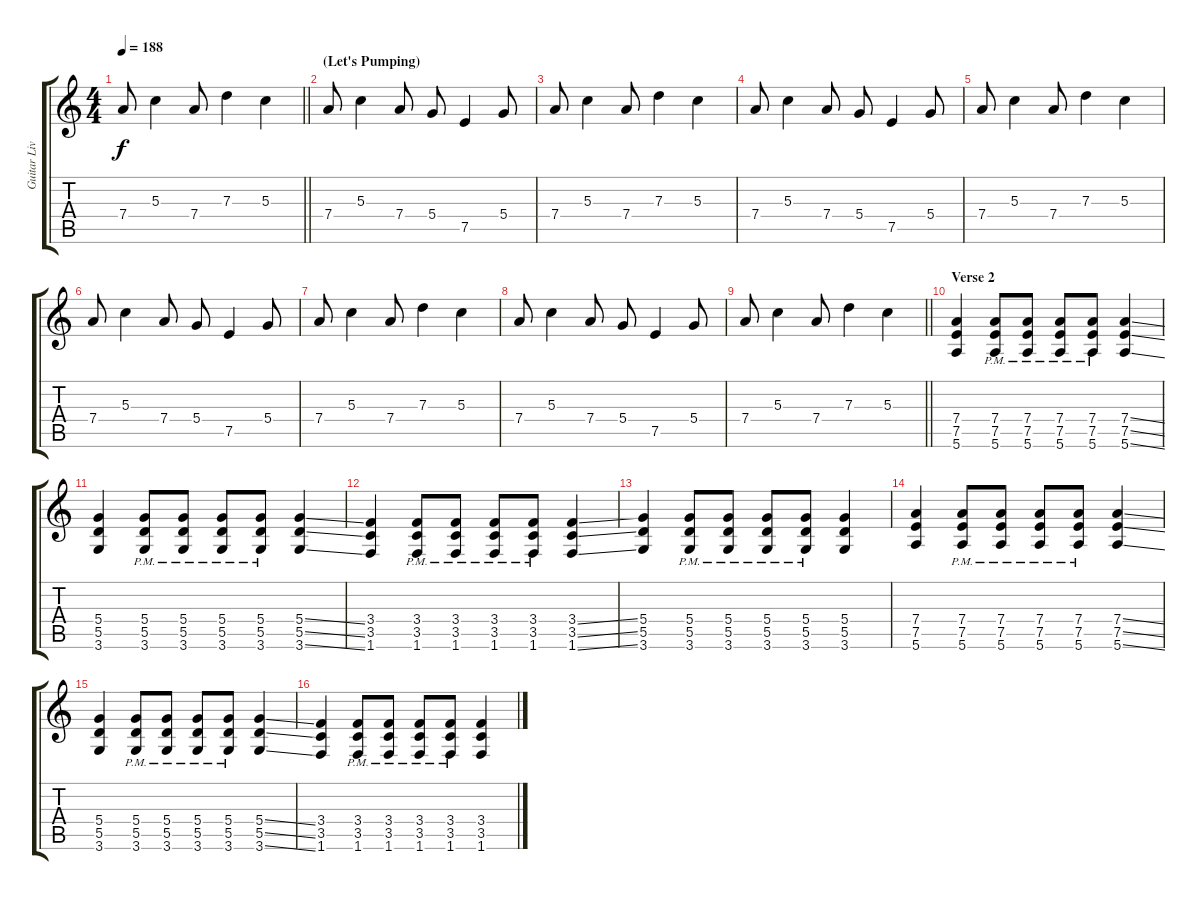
\track ("Guitar Live (Dori)" "Guitar Liv") {instrument overdrivenguitar}
\staff {score tabs}
\tuning (E4 B3 G3 D3 A2 E2) {hide}
\ts (4 4)
\tempo 188
\clef g2
\barLineRight lightlight
\ks c
7.4.8{dy f} 5.3.4 7.4.8 7.3.4 5.3.4 |
\section ("" "(Let's Pumping)")
7.4.8 5.3.4 7.4.8 5.4.8 7.5.4 5.4.8 |
7.4.8 5.3.4 7.4.8 7.3.4 5.3.4 |
7.4.8 5.3.4 7.4.8 5.4.8 7.5.4 5.4.8 |
7.4.8 5.3.4 7.4.8 7.3.4 5.3.4 |
7.4.8 5.3.4 7.4.8 5.4.8 7.5.4 5.4.8 |
7.4.8 5.3.4 7.4.8 7.3.4 5.3.4 |
7.4.8 5.3.4 7.4.8 5.4.8 7.5.4 5.4.8 |
\barLineRight lightlight
7.4.8 5.3.4 7.4.8 7.3.4 5.3.4 |
\section ("" "Verse 2")
(7.4 7.5 5.6).4 (7.4{pm} 7.5{pm} 5.6{pm}).8 (7.4{pm} 7.5{pm} 5.6{pm}).8 (7.4{pm} 7.5{pm} 5.6{pm}).8 (7.4{pm} 7.5{pm} 5.6{pm}).8 (7.4{ss} 7.5{ss} 5.6{ss}).4 |
(5.4 5.5 3.6).4 (5.4{pm} 5.5{pm} 3.6{pm}).8 (5.4{pm} 5.5{pm} 3.6{pm}).8 (5.4{pm} 5.5{pm} 3.6{pm}).8 (5.4{pm} 5.5{pm} 3.6{pm}).8 (5.4{ss} 5.5{ss} 3.6{ss}).4 |
(3.4 3.5 1.6).4 (3.4{pm} 3.5{pm} 1.6{pm}).8 (3.4{pm} 3.5{pm} 1.6{pm}).8 (3.4{pm} 3.5{pm} 1.6{pm}).8 (3.4{pm} 3.5{pm} 1.6{pm}).8 (3.4{ss} 3.5{ss} 1.6{ss}).4 |
(5.4 5.5 3.6).4 (5.4{pm} 5.5{pm} 3.6{pm}).8 (5.4{pm} 5.5{pm} 3.6{pm}).8 (5.4{pm} 5.5{pm} 3.6{pm}).8 (5.4{pm} 5.5{pm} 3.6{pm}).8 (5.4 5.5 3.6).4 |
(7.4 7.5 5.6).4 (7.4{pm} 7.5{pm} 5.6{pm}).8 (7.4{pm} 7.5{pm} 5.6{pm}).8 (7.4{pm} 7.5{pm} 5.6{pm}).8 (7.4{pm} 7.5{pm} 5.6{pm}).8 (7.4{ss} 7.5{ss} 5.6{ss}).4 |
(5.4 5.5 3.6).4 (5.4{pm} 5.5{pm} 3.6{pm}).8 (5.4{pm} 5.5{pm} 3.6{pm}).8 (5.4{pm} 5.5{pm} 3.6{pm}).8 (5.4{pm} 5.5{pm} 3.6{pm}).8 (5.4{ss} 5.5{ss} 3.6{ss}).4 |
(3.4 3.5 1.6).4 (3.4{pm} 3.5{pm} 1.6{pm}).8 (3.4{pm} 3.5{pm} 1.6{pm}).8 (3.4{pm} 3.5{pm} 1.6{pm}).8 (3.4{pm} 3.5{pm} 1.6{pm}).8 (3.4{ss} 3.5{ss} 1.6{ss}).4
